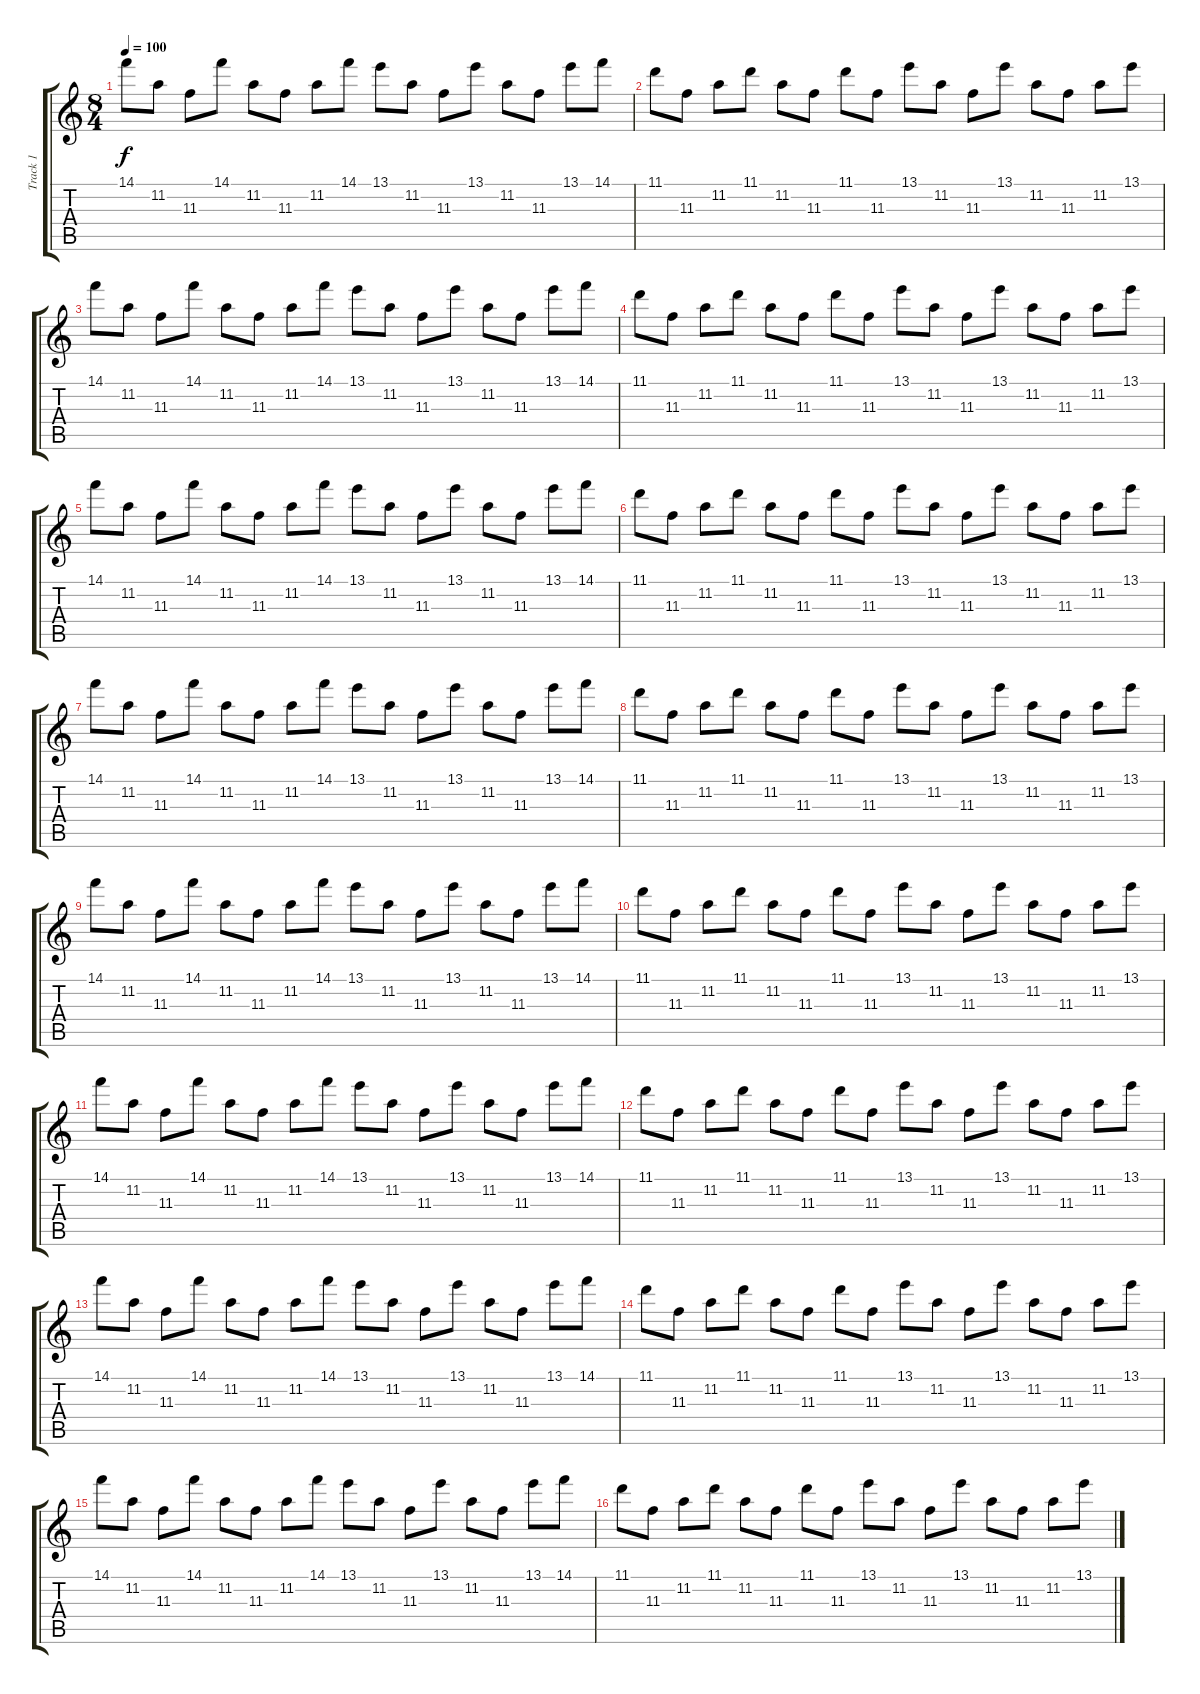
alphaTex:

\track ("Track 1" "Track 1") {instrument acousticguitarsteel}
\staff {score tabs}
\tuning (Eb4 Bb3 Gb3 Db3 Ab2 Db2) {hide}
\ts (8 4)
\tempo 100
\clef g2
\ks c
14.1.8{dy f} 11.2.8 11.3.8 14.1.8 11.2.8 11.3.8 11.2.8 14.1.8 13.1.8 11.2.8 11.3.8 13.1.8 11.2.8 11.3.8 13.1.8 14.1.8 |
11.1.8 11.3.8 11.2.8 11.1.8 11.2.8 11.3.8 11.1.8 11.3.8 13.1.8 11.2.8 11.3.8 13.1.8 11.2.8 11.3.8 11.2.8 13.1.8 |
14.1.8 11.2.8 11.3.8 14.1.8 11.2.8 11.3.8 11.2.8 14.1.8 13.1.8 11.2.8 11.3.8 13.1.8 11.2.8 11.3.8 13.1.8 14.1.8 |
11.1.8 11.3.8 11.2.8 11.1.8 11.2.8 11.3.8 11.1.8 11.3.8 13.1.8 11.2.8 11.3.8 13.1.8 11.2.8 11.3.8 11.2.8 13.1.8 |
14.1.8 11.2.8 11.3.8 14.1.8 11.2.8 11.3.8 11.2.8 14.1.8 13.1.8 11.2.8 11.3.8 13.1.8 11.2.8 11.3.8 13.1.8 14.1.8 |
11.1.8 11.3.8 11.2.8 11.1.8 11.2.8 11.3.8 11.1.8 11.3.8 13.1.8 11.2.8 11.3.8 13.1.8 11.2.8 11.3.8 11.2.8 13.1.8 |
14.1.8 11.2.8 11.3.8 14.1.8 11.2.8 11.3.8 11.2.8 14.1.8 13.1.8 11.2.8 11.3.8 13.1.8 11.2.8 11.3.8 13.1.8 14.1.8 |
11.1.8 11.3.8 11.2.8 11.1.8 11.2.8 11.3.8 11.1.8 11.3.8 13.1.8 11.2.8 11.3.8 13.1.8 11.2.8 11.3.8 11.2.8 13.1.8 |
14.1.8 11.2.8 11.3.8 14.1.8 11.2.8 11.3.8 11.2.8 14.1.8 13.1.8 11.2.8 11.3.8 13.1.8 11.2.8 11.3.8 13.1.8 14.1.8 |
11.1.8 11.3.8 11.2.8 11.1.8 11.2.8 11.3.8 11.1.8 11.3.8 13.1.8 11.2.8 11.3.8 13.1.8 11.2.8 11.3.8 11.2.8 13.1.8 |
14.1.8 11.2.8 11.3.8 14.1.8 11.2.8 11.3.8 11.2.8 14.1.8 13.1.8 11.2.8 11.3.8 13.1.8 11.2.8 11.3.8 13.1.8 14.1.8 |
11.1.8 11.3.8 11.2.8 11.1.8 11.2.8 11.3.8 11.1.8 11.3.8 13.1.8 11.2.8 11.3.8 13.1.8 11.2.8 11.3.8 11.2.8 13.1.8 |
14.1.8 11.2.8 11.3.8 14.1.8 11.2.8 11.3.8 11.2.8 14.1.8 13.1.8 11.2.8 11.3.8 13.1.8 11.2.8 11.3.8 13.1.8 14.1.8 |
11.1.8 11.3.8 11.2.8 11.1.8 11.2.8 11.3.8 11.1.8 11.3.8 13.1.8 11.2.8 11.3.8 13.1.8 11.2.8 11.3.8 11.2.8 13.1.8 |
14.1.8 11.2.8 11.3.8 14.1.8 11.2.8 11.3.8 11.2.8 14.1.8 13.1.8 11.2.8 11.3.8 13.1.8 11.2.8 11.3.8 13.1.8 14.1.8 |
11.1.8 11.3.8 11.2.8 11.1.8 11.2.8 11.3.8 11.1.8 11.3.8 13.1.8 11.2.8 11.3.8 13.1.8 11.2.8 11.3.8 11.2.8 13.1.8
